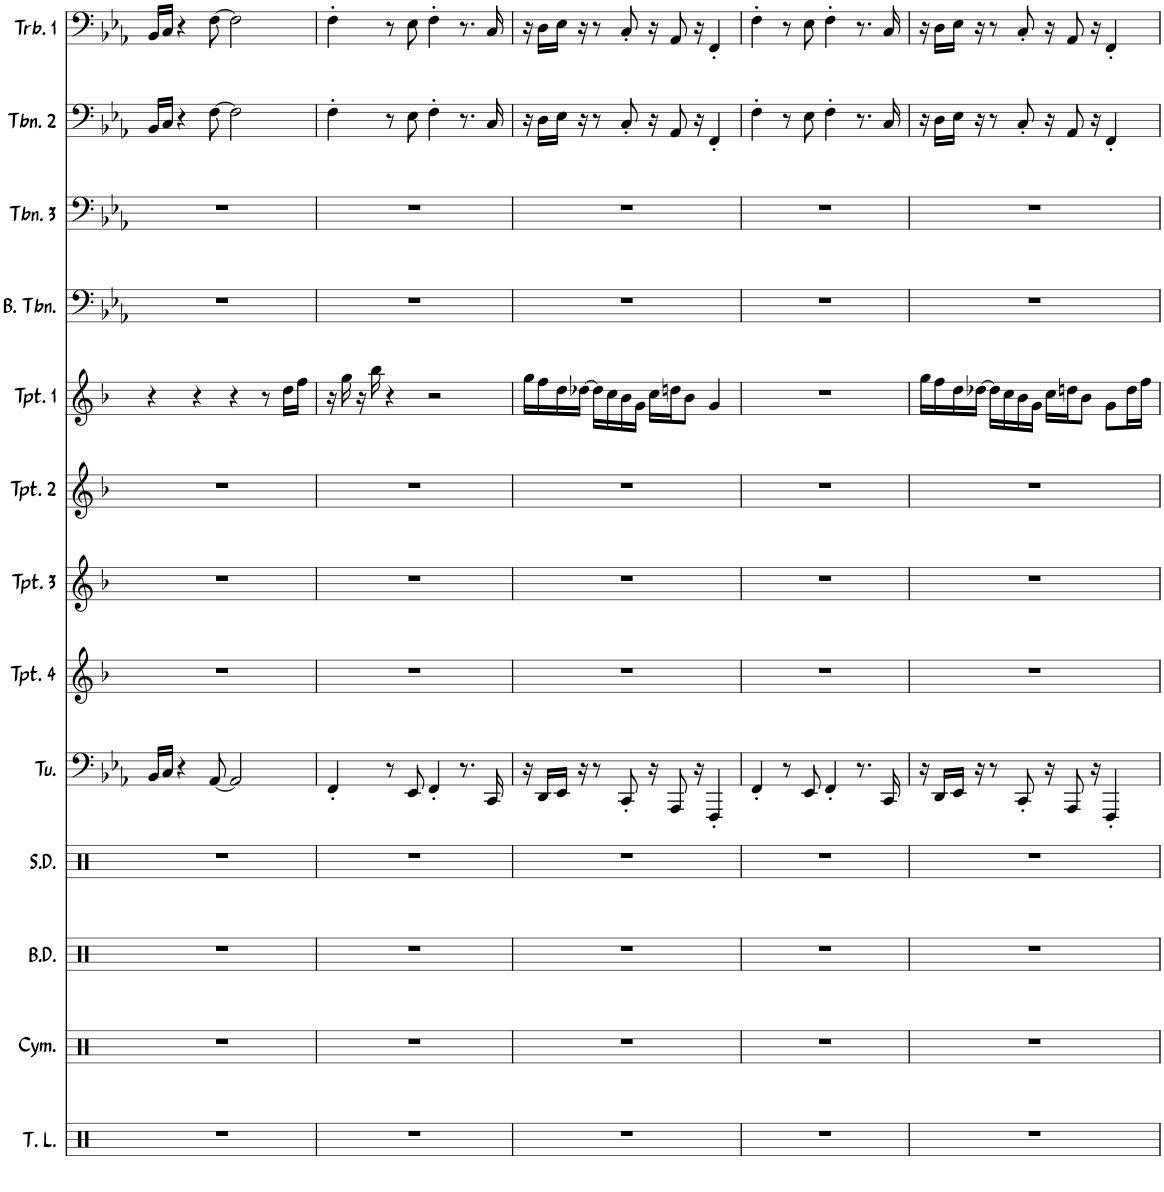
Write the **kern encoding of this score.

**kern	**kern	**kern	**kern	**kern	**kern	**kern	**kern	**kern	**kern	**kern	**kern	**kern
*part13	*part12	*part11	*part10	*part9	*part8	*part7	*part6	*part5	*part4	*part3	*part2	*part1
*staff13	*staff12	*staff11	*staff10	*staff9	*staff8	*staff7	*staff6	*staff5	*staff4	*staff3	*staff2	*staff1
*I"MDL Tenor Line	*I"Cymbals	*I"Bass Drums	*I"Snare Drum	*I"Tuba	*I"Trumpet 4	*I"Trumpet 3	*I"Trumpet 2	*I"Trumpet 1	*I"Bass Trombone	*I"Trombone 3	*I"Trombone 2	*I"Trombone 1
*I'T. L.	*I'Cym.	*I'B.D.	*I'S.D.	*I'Tu.	*I'Tpt. 4	*I'Tpt. 3	*I'Tpt. 2	*I'Tpt. 1	*I'B. Tbn.	*I'Tbn. 3	*I'Tbn. 2	*I'Trb. 1
!!LO:PB:g=z
*clefX	*clefX	*clefX	*clefX	*clefF4	*clefG2	*clefG2	*clefG2	*clefG2	*clefF4	*clefF4	*clefF4	*clefF4
*	*	*	*	*	*Trd1c2	*Trd1c2	*Trd1c2	*Trd1c2	*	*	*	*
*k[]	*k[]	*k[]	*k[]	*k[b-e-a-]	*k[b-]	*k[b-]	*k[b-]	*k[b-]	*k[b-e-a-]	*k[b-e-a-]	*k[b-e-a-]	*k[b-e-a-]
*M4/4	*M4/4	*M4/4	*M4/4	*M4/4	*M4/4	*M4/4	*M4/4	*M4/4	*M4/4	*M4/4	*M4/4	*M4/4
=35	=35	=35	=35	=35	=35	=35	=35	=35	=35	=35	=35	=35
1r	1r	1r	1r	16BB-/LL	1r	1r	1r	4r	1r	1r	16BB-/LL	16BB-/LL
.	.	.	.	16C/JJ	.	.	.	.	.	.	16C/JJ	16C/JJ
.	.	.	.	4r	.	.	.	.	.	.	4r	4r
.	.	.	.	.	.	.	.	4r	.	.	.	.
.	.	.	.	[8AA-/	.	.	.	.	.	.	[8F\	[8F\
.	.	.	.	2AA-/]	.	.	.	4r	.	.	2F\]	2F\]
.	.	.	.	.	.	.	.	8r	.	.	.	.
.	.	.	.	.	.	.	.	16dd\LL	.	.	.	.
.	.	.	.	.	.	.	.	16ff\JJ	.	.	.	.
=36	=36	=36	=36	=36	=36	=36	=36	=36	=36	=36	=36	=36
1r	1r	1r	1r	4FF'/	1r	1r	1r	16r	1r	1r	4F'\	4F'\
.	.	.	.	.	.	.	.	16gg\	.	.	.	.
.	.	.	.	.	.	.	.	16r	.	.	.	.
.	.	.	.	.	.	.	.	16bb-\	.	.	.	.
.	.	.	.	8r	.	.	.	4r	.	.	8r	8r
.	.	.	.	8EE-/	.	.	.	.	.	.	8E-\	8E-\
.	.	.	.	4FF'/	.	.	.	2r	.	.	4F'\	4F'\
.	.	.	.	8.r	.	.	.	.	.	.	8.r	8.r
.	.	.	.	16CC/	.	.	.	.	.	.	16C/	16C/
=37	=37	=37	=37	=37	=37	=37	=37	=37	=37	=37	=37	=37
1r	1r	1r	1r	16r	1r	1r	1r	16gg\LL	1r	1r	16r	16r
.	.	.	.	16DD/LL	.	.	.	16ff\	.	.	16D\LL	16D\LL
.	.	.	.	16EE-/JJ	.	.	.	16dd\	.	.	16E-\JJ	16E-\JJ
.	.	.	.	16r	.	.	.	[16dd-X\JJ	.	.	16r	16r
.	.	.	.	8r	.	.	.	16dd-\LL]	.	.	8r	8r
.	.	.	.	.	.	.	.	16cc\	.	.	.	.
.	.	.	.	8CC'/	.	.	.	16b-\	.	.	8C'/	8C'/
.	.	.	.	.	.	.	.	16g\JJ	.	.	.	.
.	.	.	.	16r	.	.	.	16cc\LL	.	.	16r	16r
.	.	.	.	8AAA-/	.	.	.	16ddn\J	.	.	8AA-/	8AA-/
.	.	.	.	.	.	.	.	8b-\J	.	.	.	.
.	.	.	.	16r	.	.	.	.	.	.	16r	16r
.	.	.	.	4FFF'/	.	.	.	4g/	.	.	4FF'/	4FF'/
=38	=38	=38	=38	=38	=38	=38	=38	=38	=38	=38	=38	=38
1r	1r	1r	1r	4FF'/	1r	1r	1r	1r	1r	1r	4F'\	4F'\
.	.	.	.	8r	.	.	.	.	.	.	8r	8r
.	.	.	.	8EE-/	.	.	.	.	.	.	8E-\	8E-\
.	.	.	.	4FF'/	.	.	.	.	.	.	4F'\	4F'\
.	.	.	.	8.r	.	.	.	.	.	.	8.r	8.r
.	.	.	.	16CC/	.	.	.	.	.	.	16C/	16C/
=39	=39	=39	=39	=39	=39	=39	=39	=39	=39	=39	=39	=39
1r	1r	1r	1r	16r	1r	1r	1r	16gg\LL	1r	1r	16r	16r
.	.	.	.	16DD/LL	.	.	.	16ff\	.	.	16D\LL	16D\LL
.	.	.	.	16EE-/JJ	.	.	.	16dd\	.	.	16E-\JJ	16E-\JJ
.	.	.	.	16r	.	.	.	[16dd-X\JJ	.	.	16r	16r
.	.	.	.	8r	.	.	.	16dd-\LL]	.	.	8r	8r
.	.	.	.	.	.	.	.	16cc\	.	.	.	.
.	.	.	.	8CC'/	.	.	.	16b-\	.	.	8C'/	8C'/
.	.	.	.	.	.	.	.	16g\JJ	.	.	.	.
.	.	.	.	16r	.	.	.	16cc\LL	.	.	16r	16r
.	.	.	.	8AAA-/	.	.	.	16ddn\J	.	.	8AA-/	8AA-/
.	.	.	.	.	.	.	.	8b-\J	.	.	.	.
.	.	.	.	16r	.	.	.	.	.	.	16r	16r
.	.	.	.	4FFF'/	.	.	.	8g\L	.	.	4FF'/	4FF'/
.	.	.	.	.	.	.	.	16dd\L	.	.	.	.
.	.	.	.	.	.	.	.	16ff\JJ	.	.	.	.
=	=	=	=	=	=	=	=	=	=	=	=	=
*-	*-	*-	*-	*-	*-	*-	*-	*-	*-	*-	*-	*-
